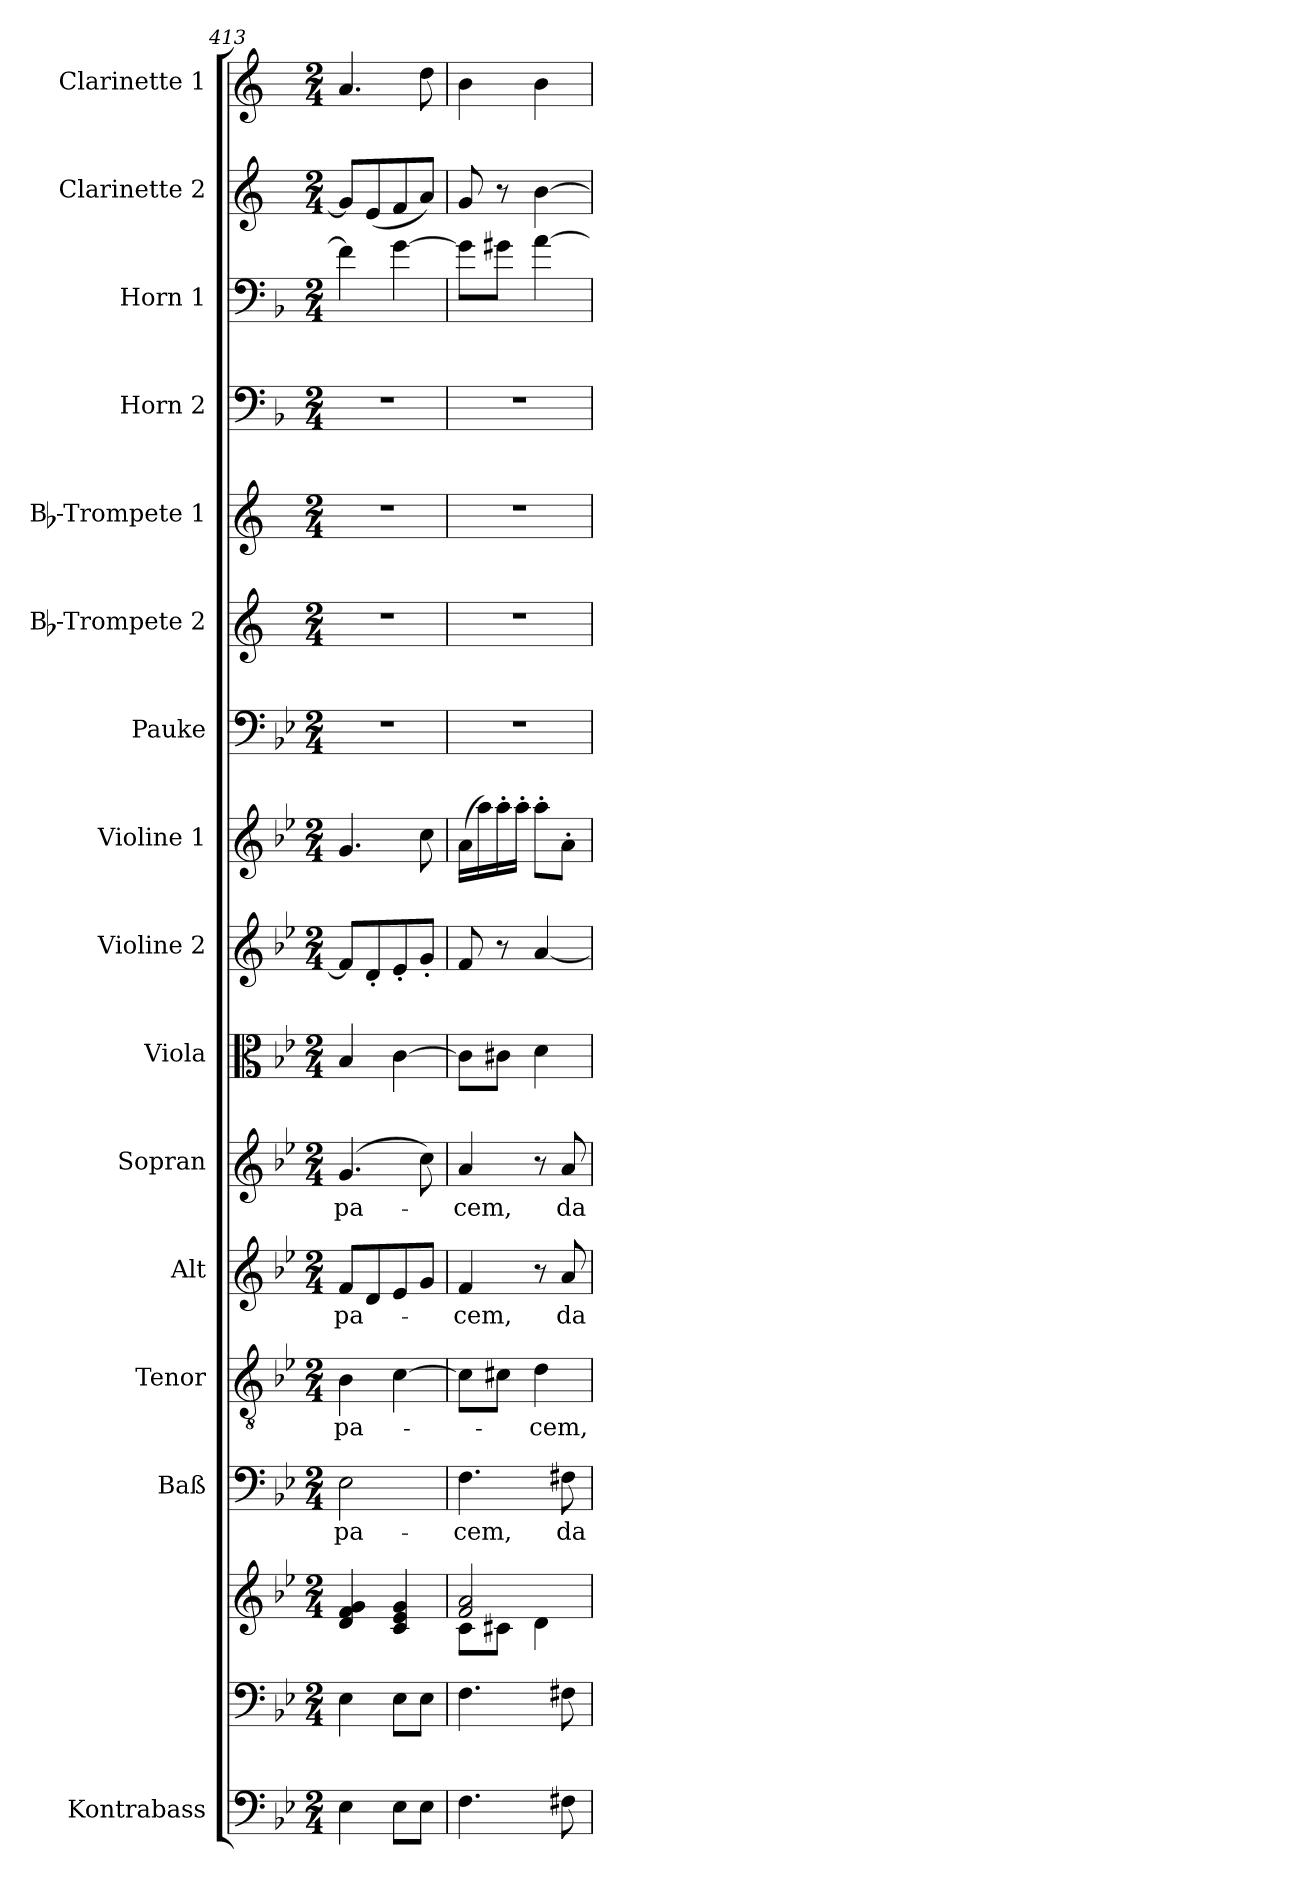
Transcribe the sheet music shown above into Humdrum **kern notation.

**kern	**kern	**kern	**kern	**text	**kern	**text	**kern	**text	**kern	**text	**kern	**kern	**kern	**kern	**kern	**kern	**kern	**kern	**kern	**kern
*part16	*part15	*part15	*part14	*part14	*part13	*part13	*part12	*part12	*part11	*part11	*part10	*part9	*part8	*part7	*part6	*part5	*part4	*part3	*part2	*part1
*staff17	*staff16	*staff15	*staff14	*staff14	*staff13	*staff13	*staff12	*staff12	*staff11	*staff11	*staff10	*staff9	*staff8	*staff7	*staff6	*staff5	*staff4	*staff3	*staff2	*staff1
*I"Kontrabass	*	*	*I"Baß	*	*I"Tenor	*	*I"Alt	*	*I"Sopran	*	*I"Viola	*I"Violine 2	*I"Violine 1	*I"Pauke	*I"Bb-Trompete 2	*I"Bb-Trompete 1	*I"Horn 2	*I"Horn 1	*I"Clarinette 2	*I"Clarinette 1
*I'Kb.	*	*	*I'Baß	*	*I'Ten	*	*I'Alt	*	*I'Sop	*	*I'Vla.	*I'Vln. 2	*I'Vln. 1	*I'Pk.	*I'Bb Trp. 2	*I'Bb Trp. 1	*I'Hrn. 2	*I'Hrn. 1	*I'Cl. 2	*I'Cl. 1
*clefF4	*clefF4	*clefG2	*clefF4	*	*clefGv2	*	*clefG2	*	*clefG2	*	*clefC3	*clefG2	*clefG2	*clefF4	*clefG2	*clefG2	*clefF4	*clefF4	*clefG2	*clefG2
*ITrd7c12	*	*	*	*	*	*	*	*	*	*	*	*	*	*	*ITrd1c2	*ITrd1c2	*ITrd4c7	*ITrd4c7	*ITrd1c2	*ITrd1c2
*k[b-e-]	*k[b-e-]	*k[b-e-]	*k[b-e-]	*	*k[b-e-]	*	*k[b-e-]	*	*k[b-e-]	*	*k[b-e-]	*k[b-e-]	*k[b-e-]	*k[b-e-]	*k[b-e-]	*k[b-e-]	*k[b-e-]	*k[b-e-]	*k[b-e-]	*k[b-e-]
*B-:	*B-:	*B-:	*B-:	*	*B-:	*	*B-:	*	*B-:	*	*B-:	*B-:	*B-:	*B-:	*B-:	*B-:	*B-:	*B-:	*B-:	*B-:
*M2/4	*M2/4	*M2/4	*M2/4	*	*M2/4	*	*M2/4	*	*M2/4	*	*M2/4	*M2/4	*M2/4	*M2/4	*M2/4	*M2/4	*M2/4	*M2/4	*M2/4	*M2/4
=413	=413	=413	=413	=413	=413	=413	=413	=413	=413	=413	=413	=413	=413	=413	=413	=413	=413	=413	=413	=413
!	!	!	!	!LO:LY:b	!	!LO:LY:b	!	!LO:LY:b	!	!LO:LY:b	!	!	!	!	!	!	!	!	!	!
4EE-\	4E-\	4d/ 4f/ 4g/	2E-\	pa-	4B-\	pa-	8f/L	pa-	(4.g/	pa-	4B-/	8f/L]	4.g/	2r	2r	2r	2r	4B-\]	8f/L]	4.g/
.	.	.	.	.	.	.	8d/	.	.	.	.	8d'</	.	.	.	.	.	.	(<8d/	.
8EE-\L	8E-\L	4c/ 4e-/ 4g/	.	.	[4c\	.	8e-/	.	.	.	[4c\	8e-'</	.	.	.	.	.	[4c\	8e-/	.
8EE-\J	8E-\J	.	.	.	.	.	8g/J	.	8cc\)	.	.	8g'</J	8cc\	.	.	.	.	.	8g/J)	8cc\
=414	=414	=414	=414	=414	=414	=414	=414	=414	=414	=414	=414	=414	=414	=414	=414	=414	=414	=414	=414	=414
*	*	*^	*	*	*	*	*	*	*	*	*	*	*	*	*	*	*	*	*	*
!	!	!	!	!	!LO:LY:b	!	!	!	!LO:LY:b	!	!LO:LY:b	!	!	!	!	!	!	!	!	!	!
4.FF\	4.F\	2f/ 2a/	8c\L	4.F\	-cem,	8c\L]	.	4f/	-cem,	4a/	-cem,	8c\L]	8f/	(>16a\LL	2r	2r	2r	2r	8c\L]	8f/	4a\
.	.	.	.	.	.	.	.	.	.	.	.	.	.	16aa\)	.	.	.	.	.	.	.
.	.	.	8c#X\J	.	.	8c#X\J	.	.	.	.	.	8c#X\J	8r	16aa'>\	.	.	.	.	8c#X\J	8r	.
.	.	.	.	.	.	.	.	.	.	.	.	.	.	16aa'>\JJ	.	.	.	.	.	.	.
!	!	!	!	!	!	!	!LO:LY:b	!	!	!	!	!	!	!	!	!	!	!	!	!	!
.	.	.	4d\	.	.	4d\	-cem,	8r	.	8r	.	4d\	[4a/	8aa'>\L	.	.	.	.	[4d\	[4a\	4a\
!	!	!	!	!	!LO:LY:b	!	!	!	!LO:LY:b	!	!LO:LY:b	!	!	!	!	!	!	!	!	!	!
8FF#X\	8F#X\	.	.	8F#X\	da	.	.	8a/	da	8a/	da	.	.	8a'>\J	.	.	.	.	.	.	.
*	*	*v	*v	*	*	*	*	*	*	*	*	*	*	*	*	*	*	*	*	*	*
=	=	=	=	=	=	=	=	=	=	=	=	=	=	=	=	=	=	=	=	=
*-	*-	*-	*-	*-	*-	*-	*-	*-	*-	*-	*-	*-	*-	*-	*-	*-	*-	*-	*-	*-
